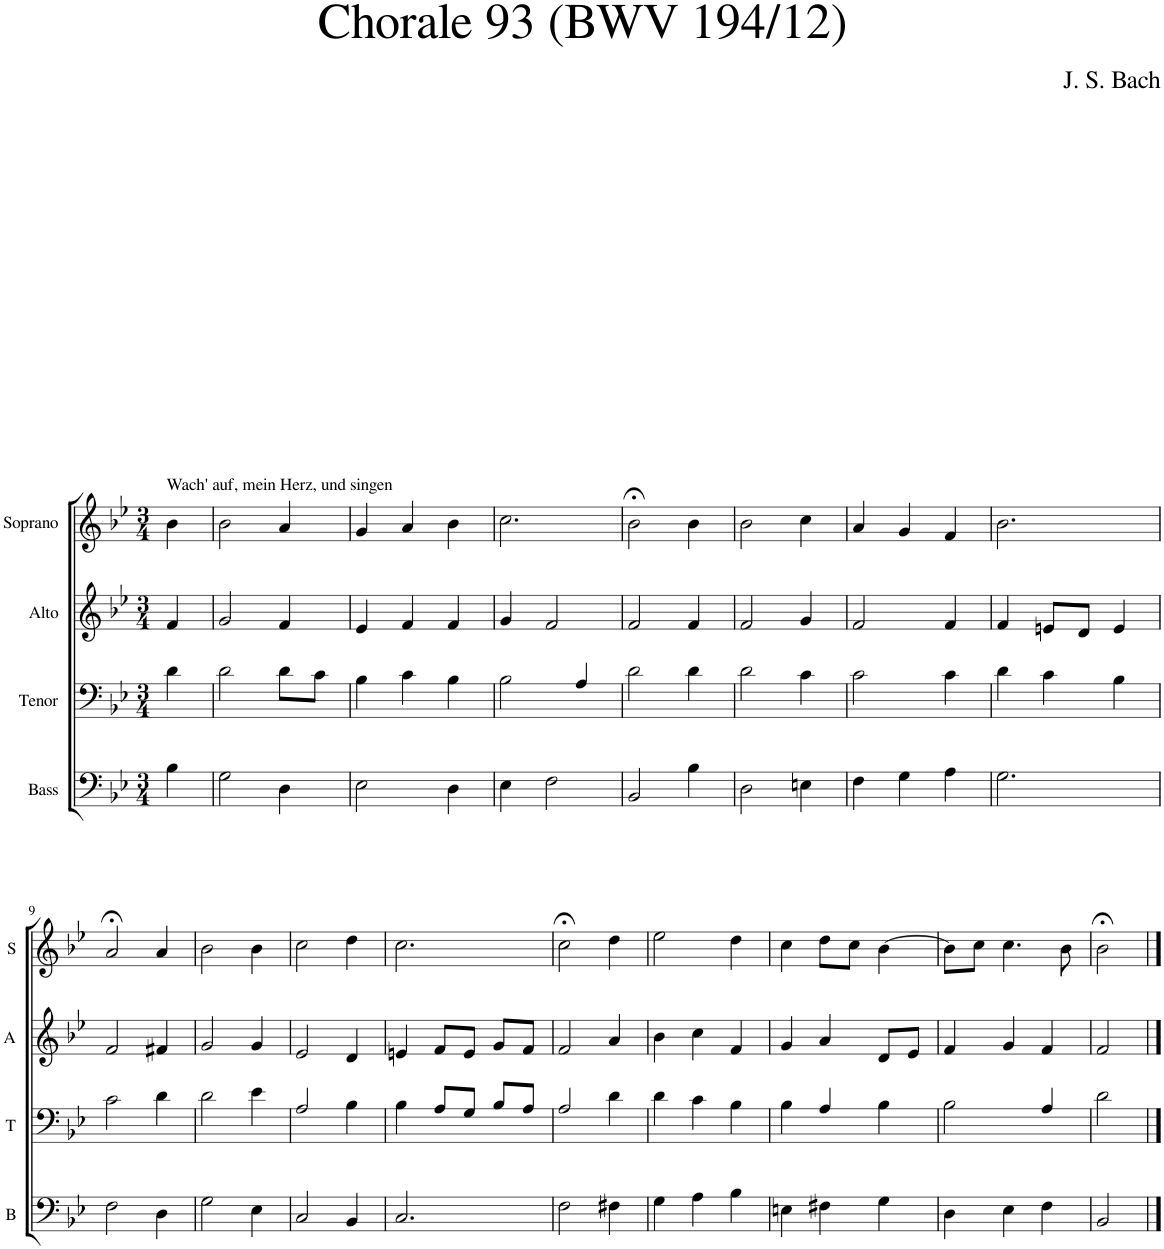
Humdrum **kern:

**kern	**kern	**kern	**kern
*part4	*part3	*part2	*part1
*staff4	*staff3	*staff2	*staff1
*I"Bass	*I"Tenor	*I"Alto	*I"Soprano
*I'B	*I'T	*I'A	*I'S
*clefF4	*clefF4	*clefG2	*clefG2
*k[b-e-]	*k[b-e-]	*k[b-e-]	*k[b-e-]
*M3/4	*M3/4	*M3/4	*M3/4
=1	=1	=1	=1
!	!	!	!LO:TX:a:t=Wach' auf, mein Herz, und singen
4B-\	4d\	4f/	4b-\
=2	=2	=2	=2
2G\	2d\	2g/	2b-\
4D\	8d\L	4f/	4a/
.	8c\J	.	.
=3	=3	=3	=3
2E-\	4B-\	4e-/	4g/
.	4c\	4f/	4a/
4D\	4B-\	4f/	4b-\
=4	=4	=4	=4
4E-\	2B-\	4g/	2.cc\
2F\	.	2f/	.
.	4A/	.	.
=5	=5	=5	=5
2BB-/	2d\	2f/	2b-;<\
4B-\	4d\	4f/	4b-\
=6	=6	=6	=6
2D\	2d\	2f/	2b-\
4En\	4c\	4g/	4cc\
=7	=7	=7	=7
4F\	2c\	2f/	4a/
4G\	.	.	4g/
4A\	4c\	4f/	4f/
=8	=8	=8	=8
2.G\	4d\	4f/	2.b-\
.	4c\	8en/L	.
.	.	8d/J	.
.	4B-\	4e/	.
!!LO:LB:g=z
=9	=9	=9	=9
2F\	2c\	2f/	2a;</
4D\	4d\	4f#X/	4a/
=10	=10	=10	=10
2G\	2d\	2g/	2b-\
4E-\	4e-\	4g/	4b-\
=11	=11	=11	=11
2C/	2A/	2e-/	2cc\
4BB-/	4B-\	4d/	4dd\
=12	=12	=12	=12
2.C/	4B-\	4en/	2.cc\
.	8A/L	8f/L	.
.	8G/J	8e/J	.
.	8B-/L	8g/L	.
.	8A/J	8f/J	.
=13	=13	=13	=13
2F\	2A/	2f/	2cc;<\
4F#X\	4d\	4a/	4dd\
=14	=14	=14	=14
4G\	4d\	4b-\	2ee-\
4A\	4c\	4cc\	.
4B-\	4B-\	4f/	4dd\
=15	=15	=15	=15
4En\	4B-\	4g/	4cc\
4F#X\	4A/	4a/	8dd\L
.	.	.	8cc\J
4G\	4B-\	8d/L	[4b-\
.	.	8e-/J	.
=16	=16	=16	=16
4D\	2B-\	4f/	8b-\L]
.	.	.	8cc\J
4E-\	.	4g/	4.cc\
4F\	4A/	4f/	.
.	.	.	8b-\
=17	=17	=17	=17
2BB-/	2d\	2f/	2b-;<\
==	==	==	==
*-	*-	*-	*-
